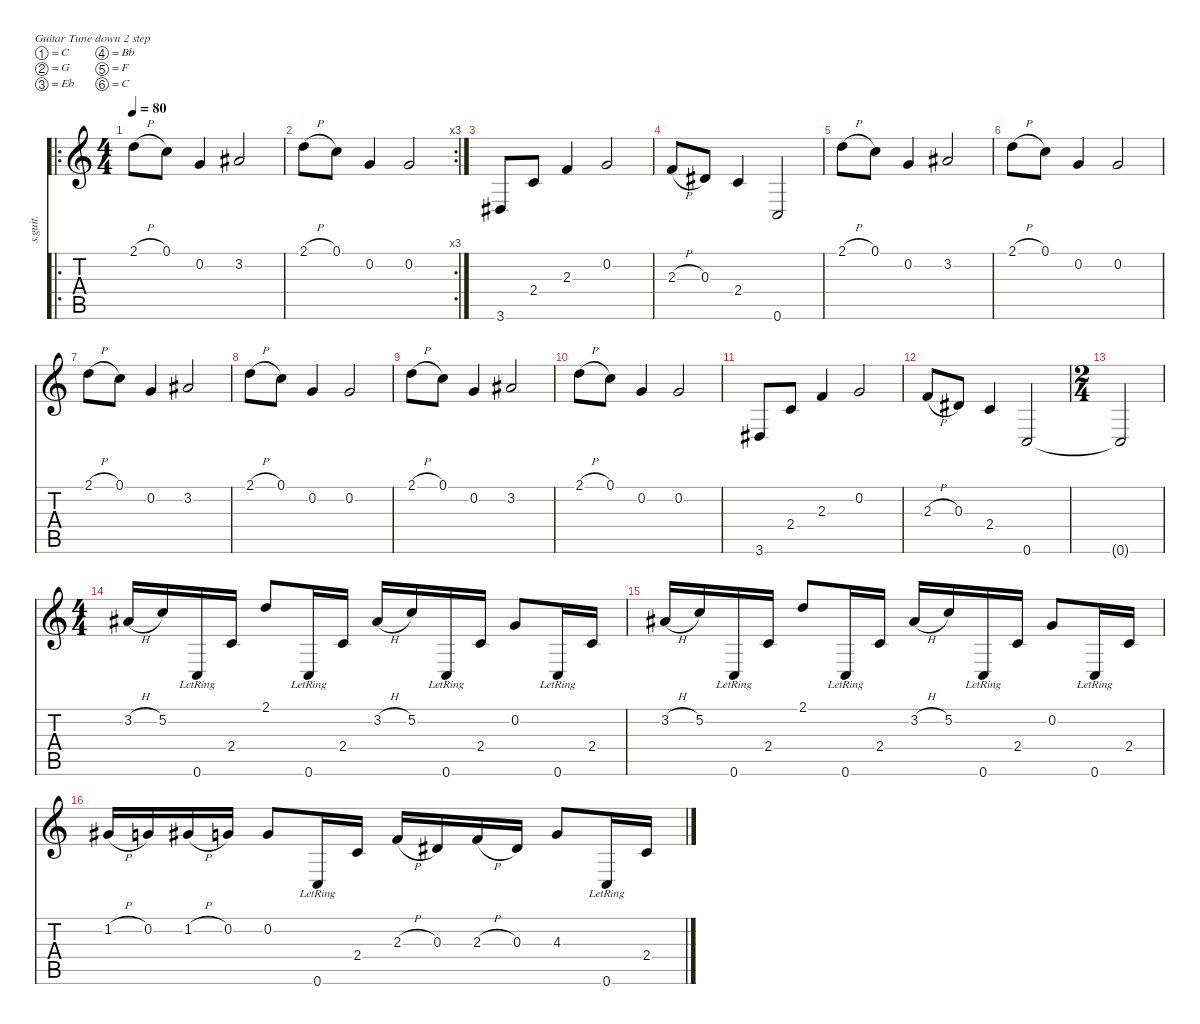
\defaultSystemsLayout 4
\hideDynamics
\bracketExtendMode nobrackets
\track ("Steel Guitar" "s.guit.") {instrument acousticguitarsteel}
\staff {score tabs}
\tuning (C4 G3 Eb3 Bb2 F2 C2)
\ro
\ts (4 4)
\tempo 80
\clef g2
\ks c
2.1{h}.8{dy mf instrument acousticguitarsteel beam Down} 0.1.8{beam Down} 0.2.4{beam Up} 3.2{acc #}.2{beam Up} |
\rc 3
2.1{h}.8{beam Down} 0.1.8{beam Down} 0.2.4{beam Up} 0.2.2{beam Up} |
3.6{acc #}.8{beam Up} 2.4.8{beam Up} 2.3.4{beam Up} 0.2.2{beam Up} |
2.3{h}.8{beam Up} 0.3{acc #}.8{beam Up} 2.4.4{beam Up} 0.6.2{beam Up} |
2.1{h}.8{beam Down} 0.1.8{beam Down} 0.2.4{beam Up} 3.2{acc #}.2{beam Up} |
2.1{h}.8{beam Down} 0.1.8{beam Down} 0.2.4{beam Up} 0.2.2{beam Up} |
2.1{h}.8{beam Down} 0.1.8{beam Down} 0.2.4{beam Up} 3.2{acc #}.2{beam Up} |
2.1{h}.8{beam Down} 0.1.8{beam Down} 0.2.4{beam Up} 0.2.2{beam Up} |
2.1{h}.8{beam Down} 0.1.8{beam Down} 0.2.4{beam Up} 3.2{acc #}.2{beam Up} |
2.1{h}.8{beam Down} 0.1.8{beam Down} 0.2.4{beam Up} 0.2.2{beam Up} |
3.6{acc #}.8{beam Up} 2.4.8{beam Up} 2.3.4{beam Up} 0.2.2{beam Up} |
2.3{h}.8{beam Up} 0.3{acc #}.8{beam Up} 2.4.4{beam Up} 0.6.2{beam Up} |
\ts (2 4)
\beaming (8 2 2)
0.6{t}.2{beam Up} |
\ts (4 4)
\beaming (8 2 2 2 2)
3.2{h acc #}.16{beam Up} 5.2.16{beam Up} 0.6{lr}.16{beam Up} 2.4.16{beam Up} 2.1.8{beam Up} 0.6{lr}.16{beam Up} 2.4.16{beam Up} 3.2{h acc #}.16{beam Up} 5.2.16{beam Up} 0.6{lr}.16{beam Up} 2.4.16{beam Up} 0.2.8{beam Up} 0.6{lr}.16{beam Up} 2.4.16{beam Up} |
3.2{h acc #}.16{beam Up} 5.2.16{beam Up} 0.6{lr}.16{beam Up} 2.4.16{beam Up} 2.1.8{beam Up} 0.6{lr}.16{beam Up} 2.4.16{beam Up} 3.2{h acc #}.16{beam Up} 5.2.16{beam Up} 0.6{lr}.16{beam Up} 2.4.16{beam Up} 0.2.8{beam Up} 0.6{lr}.16{beam Up} 2.4.16{beam Up} |
1.2{h acc #}.16{beam Up} 0.2.16{beam Up} 1.2{h acc #}.16{beam Up} 0.2.16{beam Up} 0.2.8{beam Up} 0.6{lr}.16{beam Up} 2.4.16{beam Up} 2.3{h}.16{beam Up} 0.3{acc #}.16{beam Up} 2.3{h}.16{beam Up} 0.3{acc #}.16{beam Up} 4.3.8{beam Up} 0.6{lr}.16{beam Up} 2.4.16{beam Up}
